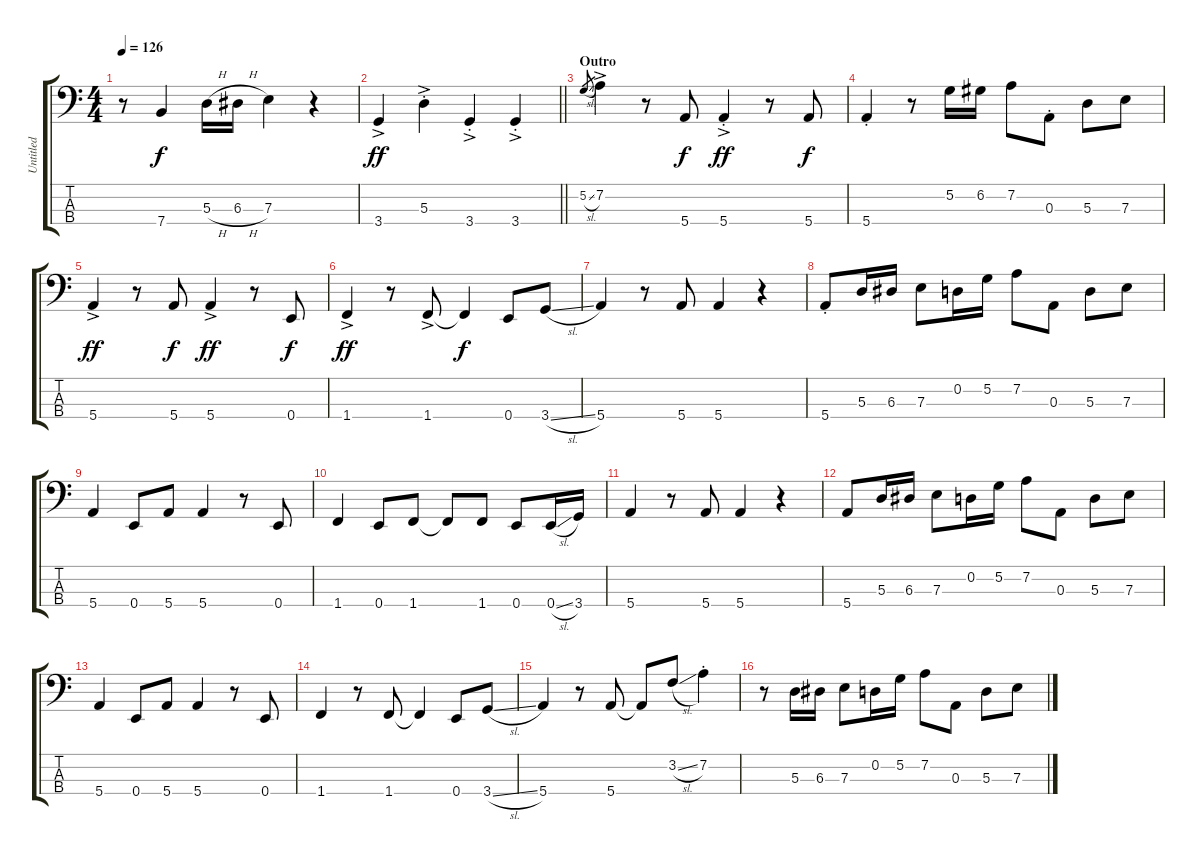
\track ("Untitled" "Untitled") {instrument electricbassfinger}
\staff {score tabs}
\tuning (G2 D2 A1 E1) {hide}
\ts (4 4)
\tempo 126
\clef f4
\ks c
r.8{dy ff} 7.4.4{dy f} 5.3{h}.16 6.3{h}.16 7.3.4 r.4 |
\barLineRight lightlight
3.4{ac}.4{dy ff} 5.3{ac st}.4 3.4{ac st}.4 3.4{ac st}.4 |
\section ("" "Outro")
5.2{sl}.8{gr} 7.2{ac}.4 r.8 5.4.8{dy f} 5.4{ac st}.4{dy ff} r.8 5.4.8{dy f} |
5.4{st}.4 r.8 5.2.16 6.2.16 7.2.8 0.3{st}.8 5.3.8 7.3.8 |
5.4{ac}.4{dy ff} r.8 5.4.8{dy f} 5.4{ac}.4{dy ff} r.8 0.4.8{dy f} |
1.4{ac}.4{dy ff} r.8 1.4{ac}.8 1.4{t}.4{dy f} 0.4.8 3.4{sl}.8 |
5.4.4 r.8 5.4.8 5.4.4 r.4 |
5.4{st}.8 5.3.16 6.3.16 7.3.8 0.2.16 5.2.16 7.2.8 0.3.8 5.3.8 7.3.8 |
5.4.4 0.4.8 5.4.8 5.4.4 r.8 0.4.8 |
1.4.4 0.4.8 1.4.8 1.4{t}.8 1.4.8 0.4.8 0.4{sl}.16 3.4.16 |
5.4.4 r.8 5.4.8 5.4.4 r.4 |
5.4.8 5.3.16 6.3.16 7.3.8 0.2.16 5.2.16 7.2.8 0.3.8 5.3.8 7.3.8 |
5.4.4 0.4.8 5.4.8 5.4.4 r.8 0.4.8 |
1.4.4 r.8 1.4.8 1.4{t}.4 0.4.8 3.4{sl}.8 |
5.4.4 r.8 5.4.8 5.4{t}.8 3.2{sl}.8 7.2{st}.4 |
r.8 5.3.16 6.3.16 7.3.8 0.2.16 5.2.16 7.2.8 0.3.8 5.3.8 7.3.8
